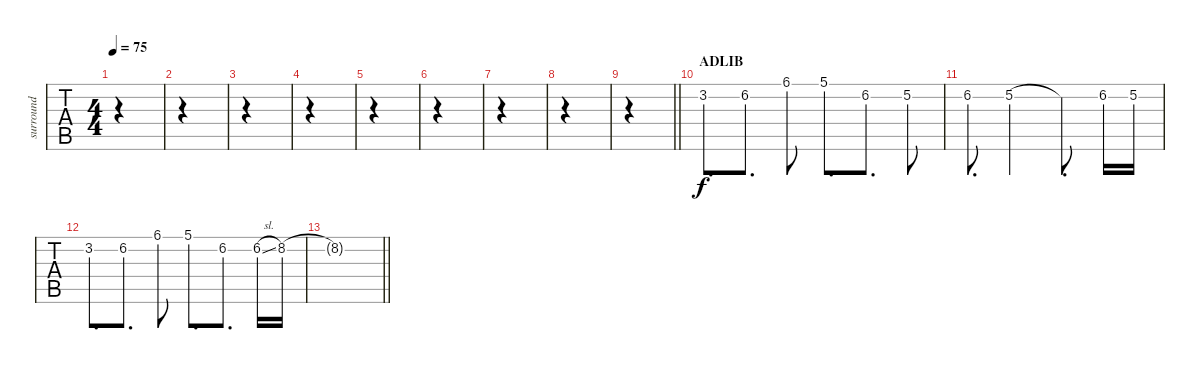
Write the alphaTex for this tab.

\track ("surround" "surround") {instrument pad3polysynth}
\staff {tabs}
\tuning (E4 B3 G3 D3 A2 E2) {hide}
\ts (4 4)
\tempo 75
\clef g2
\ks c
|
|
|
|
|
|
|
|
\barLineRight lightlight
|
\section ("" "ADLIB")
3.2.8{d volume 11 instrument brightacousticpiano} 6.2.8{d} 6.1.8 5.1.8{d} 6.2.8{d} 5.2.8 |
6.2.8{d} 5.2.2 5.2{t}.8{d} 6.2.16 5.2.16 |
3.2.8{d} 6.2.8{d} 6.1.8 5.1.8{d} 6.2.8{d} 6.2{sl}.16 8.2.16 |
\barLineRight lightlight
8.2{t}.1{volume 0}
